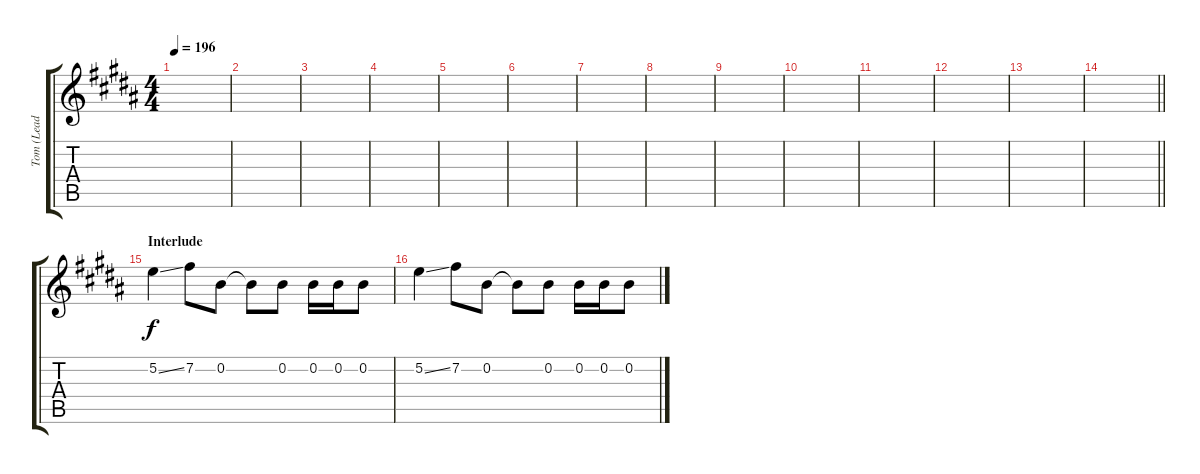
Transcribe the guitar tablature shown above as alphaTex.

\track ("Tom (Lead Guitar)" "Tom (Lead ") {instrument overdrivenguitar}
\staff {score tabs}
\tuning (E4 B3 G3 D3 A2 E2) {hide}
\ts (4 4)
\tempo 196
\clef g2
\ks b
|
|
|
|
|
|
|
|
|
|
|
|
|
\barLineRight lightlight
|
\section ("" "Interlude")
5.2{ss}.4 7.2.8 0.2.8 0.2{t}.8 0.2.8 0.2.16 0.2.16 0.2.8 |
5.2{ss}.4 7.2.8 0.2.8 0.2{t}.8 0.2.8 0.2.16 0.2.16 0.2.8
